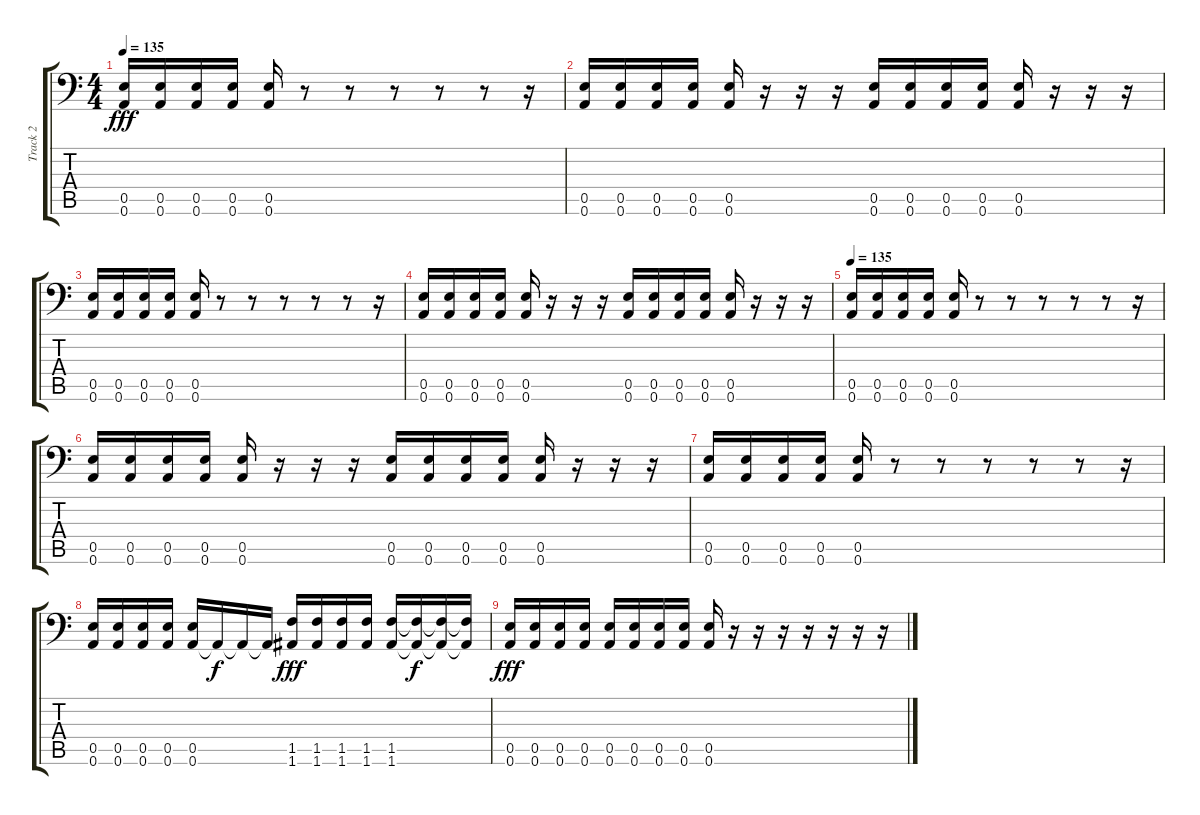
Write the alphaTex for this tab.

\track ("Track 2" "Track 2") {instrument distortionguitar}
\staff {score tabs}
\tuning (B3 Gb3 D3 A2 E2 A1) {hide}
\ts (4 4)
\tempo 135
\clef f4
\ks c
(0.5 0.6).16{dy fff} (0.5 0.6).16 (0.5 0.6).16 (0.5 0.6).16 (0.5 0.6).16 r.8 r.8 r.8 r.8 r.8 r.16 |
(0.5 0.6).16 (0.5 0.6).16 (0.5 0.6).16 (0.5 0.6).16 (0.5 0.6).16 r.16 r.16 r.16 (0.5 0.6).16 (0.5 0.6).16 (0.5 0.6).16 (0.5 0.6).16 (0.5 0.6).16 r.16 r.16 r.16 |
(0.5 0.6).16 (0.5 0.6).16 (0.5 0.6).16 (0.5 0.6).16 (0.5 0.6).16 r.8 r.8 r.8 r.8 r.8 r.16 |
(0.5 0.6).16 (0.5 0.6).16 (0.5 0.6).16 (0.5 0.6).16 (0.5 0.6).16 r.16 r.16 r.16 (0.5 0.6).16 (0.5 0.6).16 (0.5 0.6).16 (0.5 0.6).16 (0.5 0.6).16 r.16 r.16 r.16 |
\tempo 135
(0.5 0.6).16 (0.5 0.6).16 (0.5 0.6).16 (0.5 0.6).16 (0.5 0.6).16 r.8 r.8 r.8 r.8 r.8 r.16 |
(0.5 0.6).16 (0.5 0.6).16 (0.5 0.6).16 (0.5 0.6).16 (0.5 0.6).16 r.16 r.16 r.16 (0.5 0.6).16 (0.5 0.6).16 (0.5 0.6).16 (0.5 0.6).16 (0.5 0.6).16 r.16 r.16 r.16 |
(0.5 0.6).16 (0.5 0.6).16 (0.5 0.6).16 (0.5 0.6).16 (0.5 0.6).16 r.8 r.8 r.8 r.8 r.8 r.16 |
(0.5 0.6).16 (0.5 0.6).16 (0.5 0.6).16 (0.5 0.6).16 (0.5 0.6).16 0.6{t}.16{dy f} 0.6{t}.16 0.6{t}.16 (1.5 1.6).16{dy fff} (1.5 1.6).16 (1.5 1.6).16 (1.5 1.6).16 (1.5 1.6).16 (1.5{t} 1.6{t}).16{dy f} (1.5{t} 1.6{t}).16 (1.5{t} 1.6{t}).16 |
(0.5 0.6).16{dy fff} (0.5 0.6).16 (0.5 0.6).16 (0.5 0.6).16 (0.5 0.6).16 (0.5 0.6).16 (0.5 0.6).16 (0.5 0.6).16 (0.5 0.6).16 r.16 r.16 r.16 r.16 r.16 r.16 r.16
